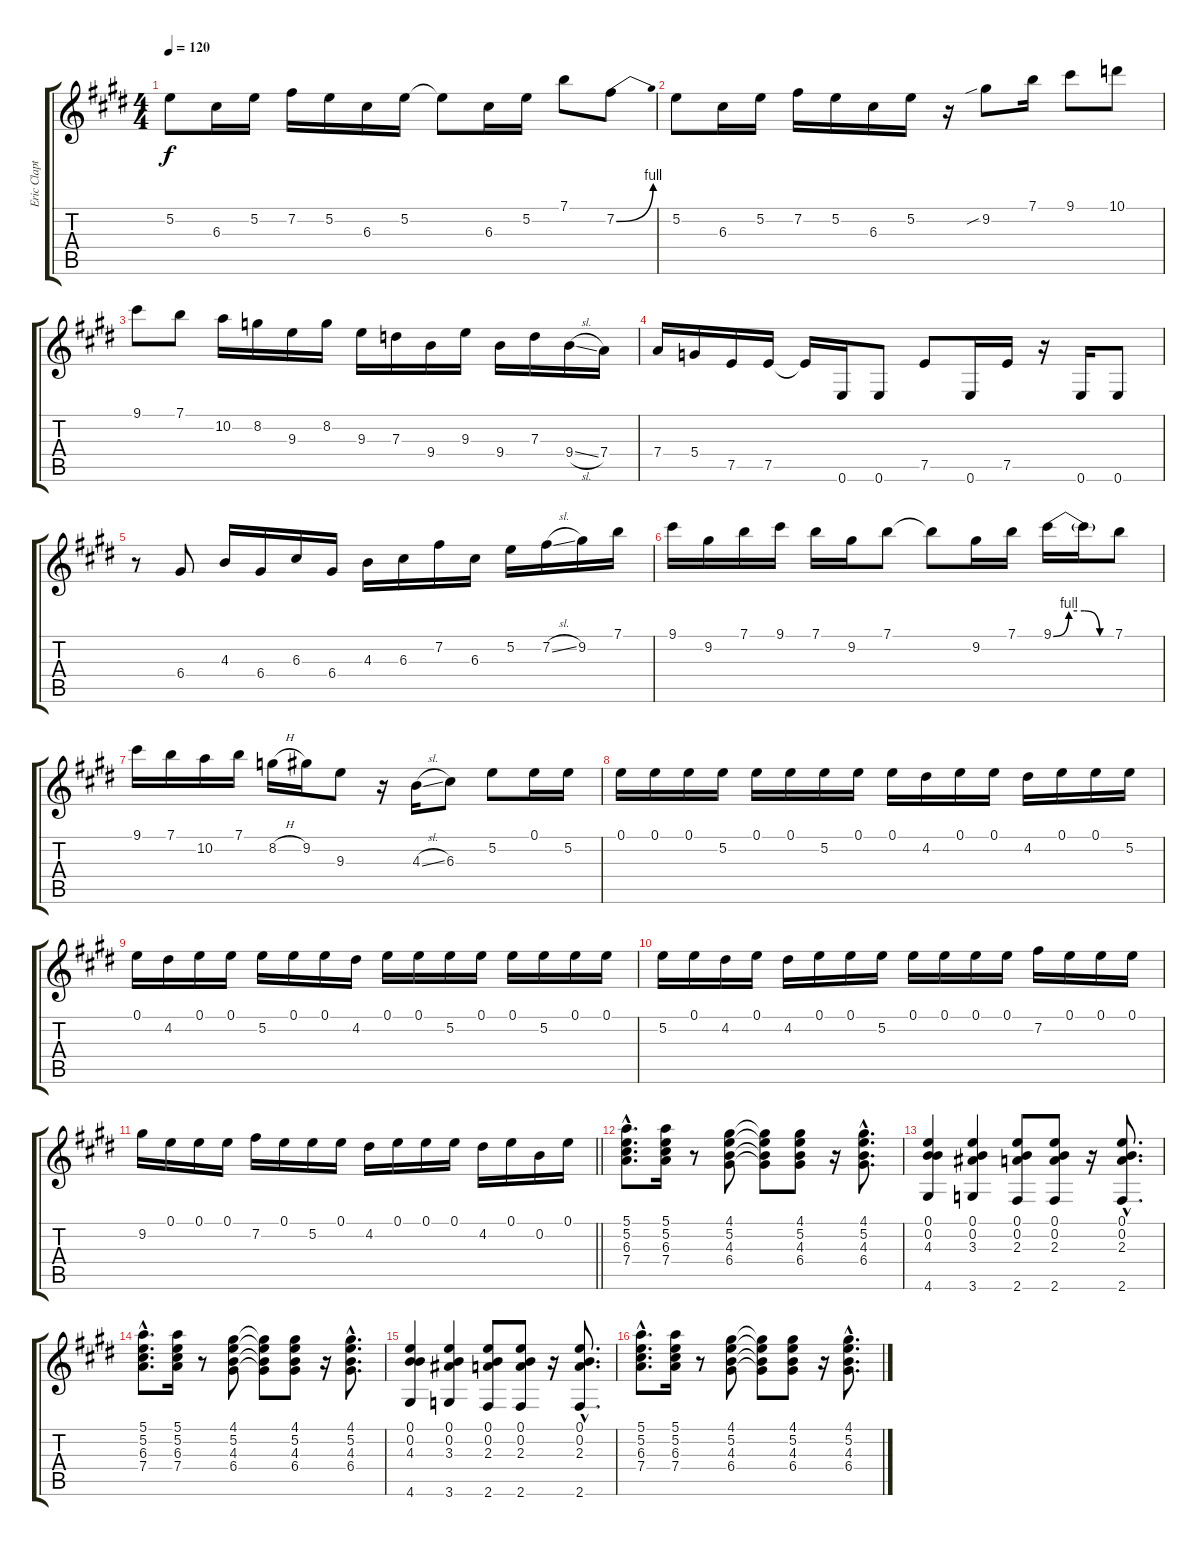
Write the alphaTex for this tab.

\track ("Eric Clapton Guitar" "Eric Clapt") {instrument acousticguitarnylon}
\staff {score tabs}
\tuning (E4 B3 G3 D3 A2 E2) {hide}
\ts (4 4)
\tempo 120
\clef g2
\ks e
5.2{t}.8{dy f} 6.3.16 5.2.16 7.2.16 5.2.16 6.3.16 5.2.16 5.2{t}.8 6.3.16 5.2.16 7.1.8 7.2{be (bend 0 0 60 4)}.8 |
5.2.8 6.3.16 5.2.16 7.2.16 5.2.16 6.3.16 5.2.16 r.16 9.2{sib}.8 7.1.16 9.1.8 10.1.8 |
9.1.8 7.1.8 10.2.16 8.2.16 9.3.16 8.2.16 9.3.16 7.3.16 9.4.16 9.3.16 9.4.16 7.3.16 9.4{sl}.16 7.4.16 |
7.4.16 5.4.16 7.5.16 7.5.16 7.5{t}.16 0.6.16 0.6.8 7.5.8 0.6.16 7.5.16 r.16 0.6.16 0.6.8 |
r.8 6.4.8 4.3.16 6.4.16 6.3.16 6.4.16 4.3.16 6.3.16 7.2.16 6.3.16 5.2.16 7.2{sl}.16 9.2.16 7.1.16 |
9.1.16 9.2.16 7.1.16 9.1.16 7.1.16 9.2.16 7.1.8 7.1{t}.8 9.2.16 7.1.16 9.1{be (custom 0 0 15 4 30 4 45 0 60 0)}.16 9.1{t}.16 7.1.8 |
9.1.16 7.1.16 10.2.16 7.1.16 8.2{h}.16 9.2.16 9.3.8 r.16 4.3{sl}.16 6.3.8 5.2.8 0.1.16 5.2.16 |
0.1.16 0.1.16 0.1.16 5.2.16 0.1.16 0.1.16 5.2.16 0.1.16 0.1.16 4.2.16 0.1.16 0.1.16 4.2.16 0.1.16 0.1.16 5.2.16 |
0.1.16 4.2.16 0.1.16 0.1.16 5.2.16 0.1.16 0.1.16 4.2.16 0.1.16 0.1.16 5.2.16 0.1.16 0.1.16 5.2.16 0.1.16 0.1.16 |
5.2.16 0.1.16 4.2.16 0.1.16 4.2.16 0.1.16 0.1.16 5.2.16 0.1.16 0.1.16 0.1.16 0.1.16 7.2.16 0.1.16 0.1.16 0.1.16 |
\barLineRight lightlight
9.2.16 0.1.16 0.1.16 0.1.16 7.2.16 0.1.16 5.2.16 0.1.16 4.2.16 0.1.16 0.1.16 0.1.16 4.2.16 0.1.16 0.2.16 0.1.16 |
(5.1{hac} 5.2{hac} 6.3{hac} 7.4{hac}).8{d} (5.1 5.2 6.3 7.4).16 r.8 (4.1 5.2 4.3 6.4).8 (4.1{t} 5.2{t} 4.3{t} 6.4{t}).8 (4.1 5.2 4.3 6.4).8 r.16 (4.1{hac} 5.2{hac} 4.3{hac} 6.4{hac}).8{d} |
(0.1 0.2 4.3 4.6).4 (0.1 0.2 3.3 3.6).4 (0.1 0.2 2.3 2.6).8 (0.1 0.2 2.3 2.6).8 r.16 (0.1{hac} 0.2{hac} 2.3{hac} 2.6{hac}).8{d} |
(5.1{hac} 5.2{hac} 6.3{hac} 7.4{hac}).8{d} (5.1 5.2 6.3 7.4).16 r.8 (4.1 5.2 4.3 6.4).8 (4.1{t} 5.2{t} 4.3{t} 6.4{t}).8 (4.1 5.2 4.3 6.4).8 r.16 (4.1{hac} 5.2{hac} 4.3{hac} 6.4{hac}).8{d} |
(0.1 0.2 4.3 4.6).4 (0.1 0.2 3.3 3.6).4 (0.1 0.2 2.3 2.6).8 (0.1 0.2 2.3 2.6).8 r.16 (0.1{hac} 0.2{hac} 2.3{hac} 2.6{hac}).8{d} |
(5.1{hac} 5.2{hac} 6.3{hac} 7.4{hac}).8{d} (5.1 5.2 6.3 7.4).16 r.8 (4.1 5.2 4.3 6.4).8 (4.1{t} 5.2{t} 4.3{t} 6.4{t}).8 (4.1 5.2 4.3 6.4).8 r.16 (4.1{hac} 5.2{hac} 4.3{hac} 6.4{hac}).8{d}
